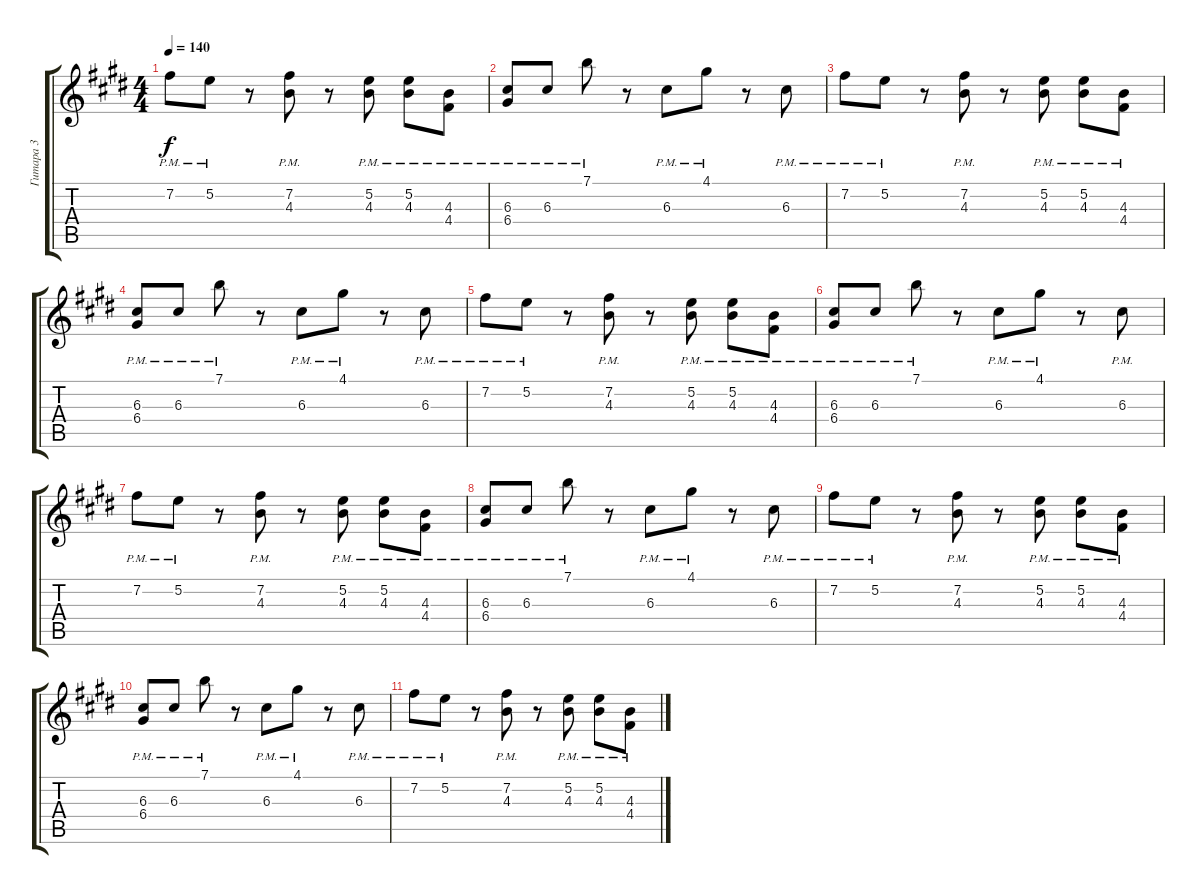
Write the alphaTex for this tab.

\track ("Гитара 3" "Гитара 3") {instrument distortionguitar}
\staff {score tabs}
\tuning (E4 B3 G3 D3 A2 E2) {hide}
\ts (4 4)
\tempo 140
\clef g2
\ks c#minor
7.2{pm}.8{dy f} 5.2{pm}.8 r.8 (7.2{pm} 4.3{pm}).8 r.8 (5.2{pm} 4.3{pm}).8 (5.2{pm} 4.3{pm}).8 (4.3{pm} 4.4{pm}).8 |
(6.3{pm} 6.4{pm}).8 6.3{pm}.8 7.1{pm}.8 r.8 6.3{pm}.8 4.1{pm}.8 r.8 6.3{pm}.8 |
7.2{pm}.8 5.2{pm}.8 r.8 (7.2{pm} 4.3{pm}).8 r.8 (5.2{pm} 4.3{pm}).8 (5.2{pm} 4.3{pm}).8 (4.3{pm} 4.4{pm}).8 |
(6.3{pm} 6.4{pm}).8 6.3{pm}.8 7.1{pm}.8 r.8 6.3{pm}.8 4.1{pm}.8 r.8 6.3{pm}.8 |
7.2{pm}.8 5.2{pm}.8 r.8 (7.2{pm} 4.3{pm}).8 r.8 (5.2{pm} 4.3{pm}).8 (5.2{pm} 4.3{pm}).8 (4.3{pm} 4.4{pm}).8 |
(6.3{pm} 6.4{pm}).8 6.3{pm}.8 7.1{pm}.8 r.8 6.3{pm}.8 4.1{pm}.8 r.8 6.3{pm}.8 |
7.2{pm}.8 5.2{pm}.8 r.8 (7.2{pm} 4.3{pm}).8 r.8 (5.2{pm} 4.3{pm}).8 (5.2{pm} 4.3{pm}).8 (4.3{pm} 4.4{pm}).8 |
(6.3{pm} 6.4{pm}).8 6.3{pm}.8 7.1{pm}.8 r.8 6.3{pm}.8 4.1{pm}.8 r.8 6.3{pm}.8 |
7.2{pm}.8 5.2{pm}.8 r.8 (7.2{pm} 4.3{pm}).8 r.8 (5.2{pm} 4.3{pm}).8 (5.2{pm} 4.3{pm}).8 (4.3{pm} 4.4{pm}).8 |
(6.3{pm} 6.4{pm}).8 6.3{pm}.8 7.1{pm}.8 r.8 6.3{pm}.8 4.1{pm}.8 r.8 6.3{pm}.8 |
7.2{pm}.8 5.2{pm}.8 r.8 (7.2{pm} 4.3{pm}).8 r.8 (5.2{pm} 4.3{pm}).8 (5.2{pm} 4.3{pm}).8 (4.3{pm} 4.4{pm}).8
